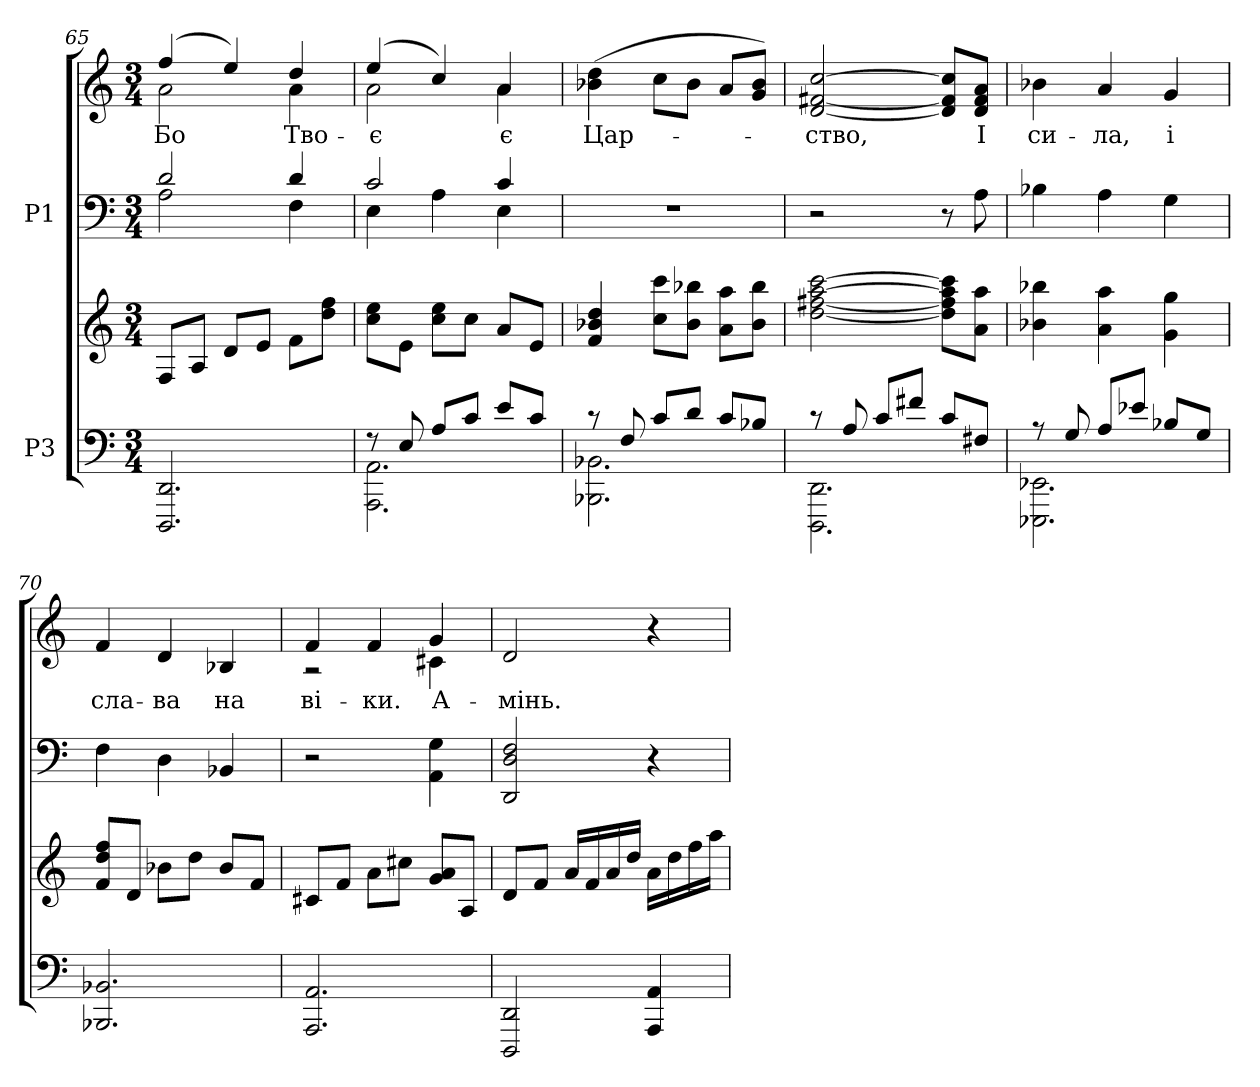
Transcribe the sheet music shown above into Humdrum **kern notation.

**kern	**kern	**kern	**kern	**text
*part2	*part2	*part1	*part1	*part1
*staff4	*staff3	*staff2	*staff1	*staff1
*I"P3	*	*I"P1	*	*
*clefF4	*clefG2	*clefF4	*clefG2	*
*k[]	*k[]	*k[]	*k[]	*
*C:	*C:	*C:	*C:	*
*M3/4	*M3/4	*M3/4	*M3/4	*
=65	=65	=65	=65	=65
*	*	*^	*	*
!	!	!	!	!	!LO:LY:b:color=#000000
*	*	*	*	*^	*
2.DDDi/ 2.DDi	8Fi/L	2di/	2Ai\	(4ffi/	2ai\	Бо
.	8Ai/J	.	.	.	.	.
.	8di/L	.	.	4eei/)	.	.
.	8ei/J	.	.	.	.	.
!	!	!	!	!	!	!LO:LY:b:color=#000000
.	8fi\L	4di/	4Fi\	4ddi/	4ai\	Тво-
.	8ddi\ 8ffiJ	.	.	.	.	.
!!LO:LB:g=z	!!
=66	=66	=66	=66	=66	=66	=66
*^	*	*	*	*	*	*
!	!	!	!	!	!	!	!LO:LY:b:color=#000000
8r	2.AAAi\ 2.AAi	8cci\ 8eeiL	2ci/	4Ei\	(4eei/	2ai\	-є
8Ei/	.	8ei\J	.	.	.	.	.
8Ai/L	.	8cci\ 8eeiL	.	4Ai\	4cci/)	.	.
8ci/J	.	8cci\J	.	.	.	.	.
!	!	!	!	!	!	!	!LO:LY:b:color=#000000
8ei/L	.	8ai/L	4ci/	4Ei\	4ai/	4ai\	є
8ci/J	.	8ei/J	.	.	.	.	.
*	*	*	*v	*v	*	*	*
*	*	*	*	*v	*v	*
=67	=67	=67	=67	=67	=67
!	!	!	!LO:N:vis=1	!	!
!	!	!	!	!	!LO:LY:b:color=#000000
8r	2.BBB-Xi\ 2.BB-Xi	4fi/ 4b-Xi 4ddi	2.r	(4b-Xi\ 4ddi	Цар-
8Fi/	.	.	.	.	.
8ci/L	.	8cci\ 8ccciL	.	8cci\L	.
8di/J	.	8b-i\ 8bb-XiJ	.	8b-i\J	.
8ci/L	.	8ai\ 8aaiL	.	8ai/L	.
8B-Xi/J	.	8b-i\ 8bb-iJ	.	8gi/ 8b-iJ)	.
=68	=68	=68	=68	=68	=68
!	!	!	!	!	!LO:LY:b:color=#000000
8r	2.DDDi\ 2.DDi	[<2ddi\ [<2ff#Xi [>2aai [>2ccci	2r	[<2di/ [<2f#Xi [>2cci	-ство,
8Ai/	.	.	.	.	.
8ci/L	.	.	.	.	.
8f#Xi/J	.	.	.	.	.
8ci/L	.	8ddi\] 8ff#i] 8aai] 8ccci]L	8r	8di/] 8f#i] 8cci]L	.
!	!	!	!	!	!LO:LY:b:color=#000000
8F#Xi/J	.	8ai\ 8aaiJ	8Ai\	8di/ 8f#i 8aiJ	І
=69	=69	=69	=69	=69	=69
!	!	!	!	!	!LO:LY:b:color=#000000
8r	2.EEE-Xi\ 2.EE-Xi	4b-Xi\ 4bb-Xi	4B-Xi\	4b-Xi\	си-
8Gi/	.	.	.	.	.
!	!	!	!	!	!LO:LY:b:color=#000000
8Ai/L	.	4ai\ 4aai	4Ai\	4ai/	-ла,
8e-Xi/J	.	.	.	.	.
!	!	!	!	!	!LO:LY:b:color=#000000
8B-Xi/L	.	4gi\ 4ggi	4Gi\	4gi/	і
8Gi/J	.	.	.	.	.
*v	*v	*	*	*	*
=70	=70	=70	=70	=70
!	!	!	!	!LO:LY:b:color=#000000
2.BBB-Xi/ 2.BB-Xi	8fi/ 8ddi 8ffiL	4Fi\	4fi/	сла-
.	8di/J	.	.	.
!	!	!	!	!LO:LY:b:color=#000000
.	8b-Xi\L	4Di\	4di/	-ва
.	8ddi\J	.	.	.
!	!	!	!	!LO:LY:b:color=#000000
.	8b-i/L	4BB-Xi/	4B-Xi/	на
.	8fi/J	.	.	.
!!LO:PB:g=z
=71	=71	=71	=71	=71
!	!	!	!	!LO:LY:b:color=#000000
*	*	*	*^	*
2.AAAi/ 2.AAi	8c#Xi/L	2r	4fi/	2r	ві-
.	8fi/J	.	.	.	.
!	!	!	!	!	!LO:LY:b:color=#000000
.	8ai\L	.	4fi/	.	-ки.
.	8cc#Xi\J	.	.	.	.
!	!	!	!	!	!LO:LY:b:color=#000000
.	8gi/ 8aiL	4AAi\ 4Gi	4gi/	4c#Xi\	А-
.	8Ai/J	.	.	.	.
*	*	*	*v	*v	*
=72	=72	=72	=72	=72
!	!	!	!	!LO:LY:b:color=#000000
2DDDi/ 2DDi	8di/L	2DDi/ 2Di 2Fi	2di/	-мінь.
.	8fi/J	.	.	.
.	16ai/LL	.	.	.
.	16fi/	.	.	.
.	16ai/	.	.	.
.	16ddi/JJ	.	.	.
4AAAi/ 4AAi	16ai\LL	4r	4r	.
.	16ddi\	.	.	.
.	16ffi\	.	.	.
.	16aai\JJ	.	.	.
=	=	=	=	=
*-	*-	*-	*-	*-
